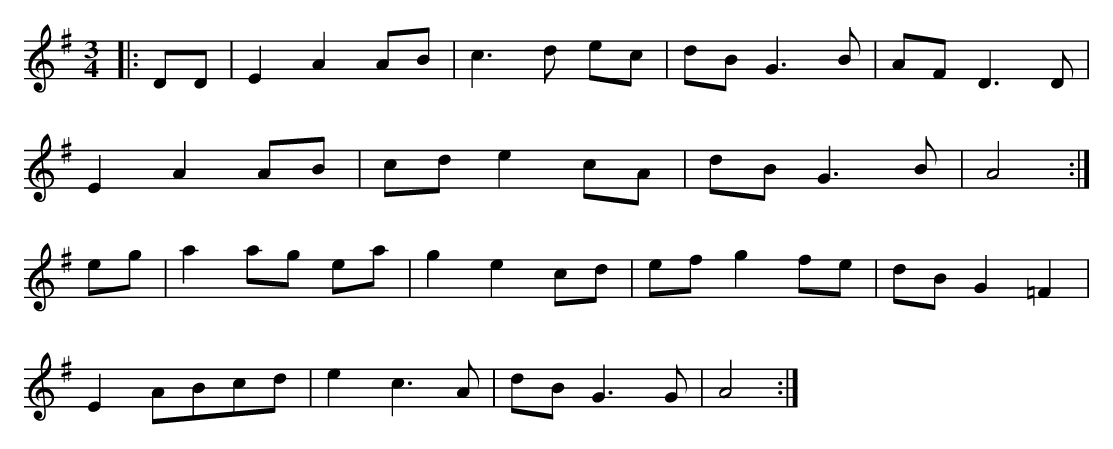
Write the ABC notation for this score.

X:1
M:3/4
K:Ador
|:DD|E2 A2 AB|c3 d ec|dB G3 B|AF D3 D|
E2 A2 AB|cd e2 cA|dB G3 B|A4:|
eg|a2 ag ea|g2 e2 cd|ef g2 fe|dB G2 =F2|
E2 ABcd|e2 c3 A|dB G3 G|A4:|
